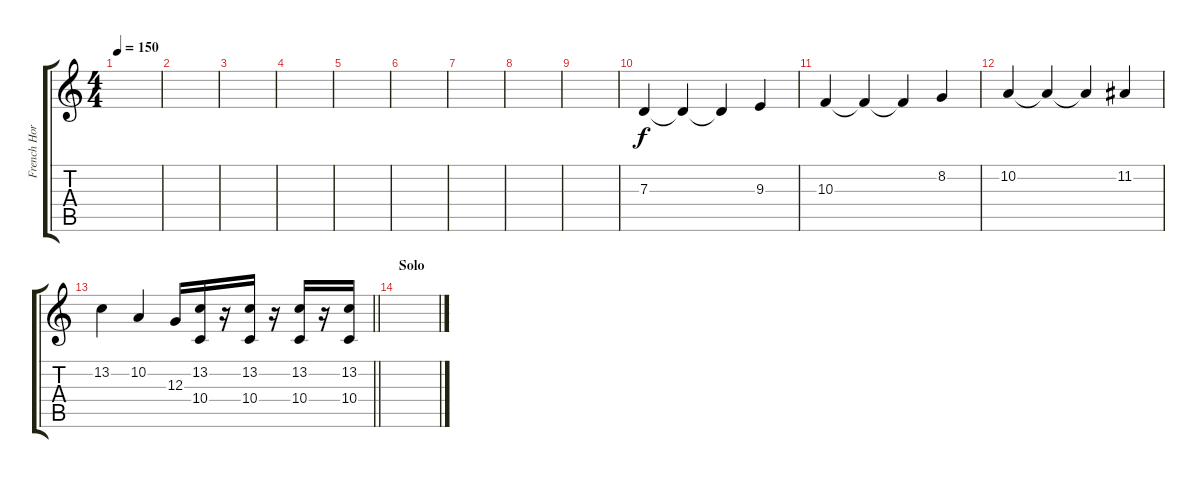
\track ("French Horns" "French Hor") {instrument frenchhorn}
\staff {score tabs}
\tuning (E4 B3 G3 D3 A2 E2) {hide}
\ts (4 4)
\tempo 150
\clef g2
\ks c
|
|
|
|
|
|
|
|
|
7.3.4 7.3{t}.4 7.3{t}.4 9.3.4 |
10.3.4 10.3{t}.4 10.3{t}.4 8.2.4 |
10.2.4 10.2{t}.4 10.2{t}.4 11.2.4 |
\barLineRight lightlight
13.2.4 10.2.4 12.3.16 (13.2 10.4).16 r.16 (13.2 10.4).16 r.16 (13.2 10.4).16 r.16 (13.2 10.4).16 |
\section ("" "Solo")
